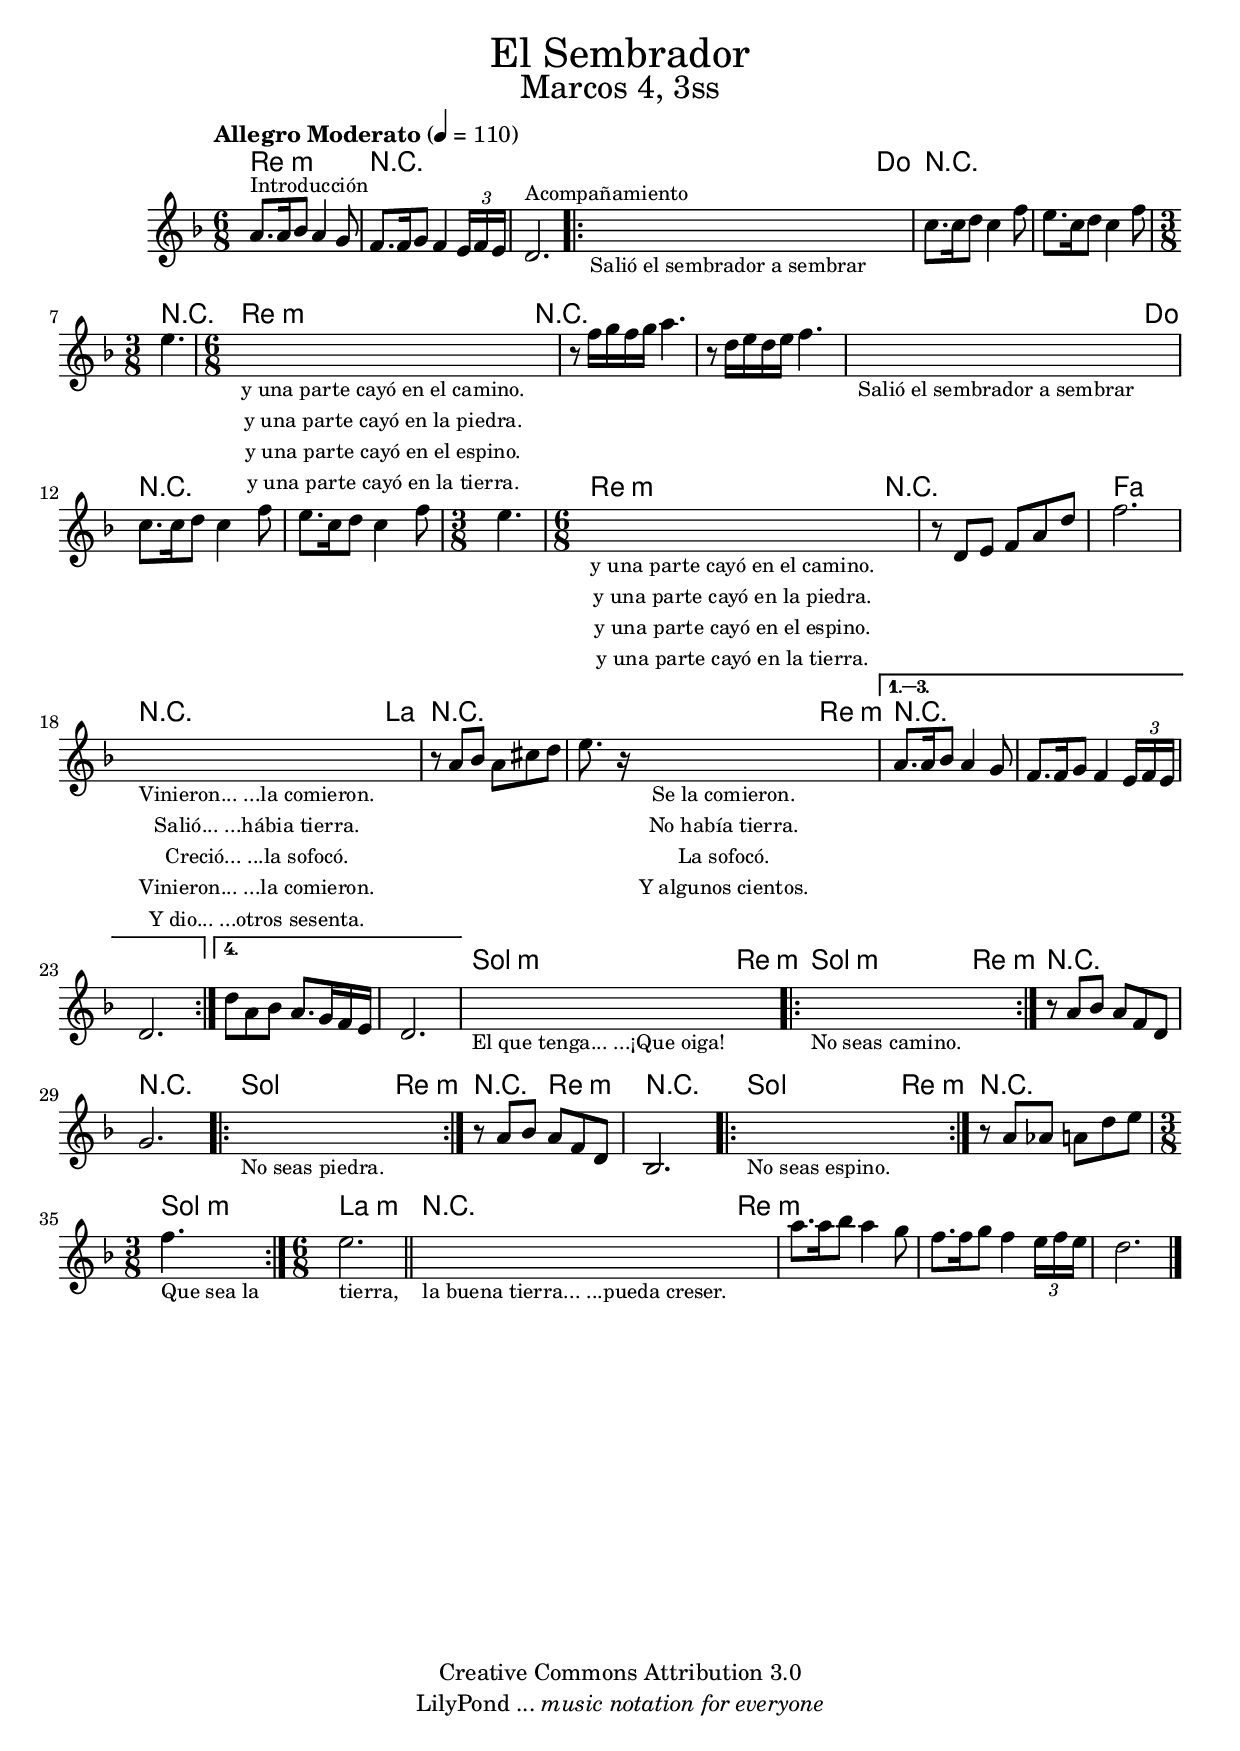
% Created on Mon Aug 29 16:03:40 CST 2011
% by serach.sam@

\version "2.16.1"
%#(set-global-staff-size 18)

\markup { \fill-line { \center-column { \fontsize #5 "El Sembrador" \fontsize #3 "Marcos 4, 3ss" } } }
%\markup { \fill-line { " " \center-column { \fontsize #2 "Kiko Argüello" } } }

\header {
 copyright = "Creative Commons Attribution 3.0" 
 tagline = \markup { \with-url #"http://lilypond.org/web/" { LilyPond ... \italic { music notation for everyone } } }
 breakbefore = ##t
}

global = {
  \key d \minor
  \time 6/8
  \tempo "Allegro Moderato" 4=110
  s2.*3
  \bar "|:"
  s2.*3
  \time 3/8
  s4.
  \time 6/8
  s2.*6
  \time 3/8
  s4.
  \time 6/8
  s2.*12
  \bar "|:"
  s2.
  \bar ":|"
  s2.*2
  \bar "|:"
  s2.
  \bar ":|"
  s2.*2
  \bar "|:"
  s2.
  \bar ":|"
  s2.
  \time 3/8
  s4.
  \time 6/8
  \bar ":|"
  s2.
  \bar "||"
  s2.*4
  \bar "|."
}

flute = \relative c'' {
  \set Staff.midiInstrument = "flute"
  \compressFullBarRests
  \dynamicUp
  % Music follows here.
  a8.^\markup { \small Introducción } a16 bes8 a4 g8 |
  f8. f16 g8 f4 \times 2/3 { e16 f16 e16 } |
  d2.^\markup { \small Acompañamiento } |
  \repeat volta 4 {
    \textLengthOn
    s2._\markup \center-column { \small "Salió el sembrador a sembrar" } |
    \textLengthOn
    c'8. c16 d8 c4 f8 |
    e8. c16 d8 c4 f8 |
    e4. |
    \textLengthOn
    s2._\markup \center-column { 
      \small "y una parte cayó en el camino." 
      \small "y una parte cayó en la piedra."
      \small "y una parte cayó en el espino."
      \small "y una parte cayó en la tierra."
    } |
    \textLengthOn
    r8 f16 g16 f16 g16 a4. |
    r8 d,
    16 e16 d16 e16 f4. |
    \textLengthOn
    s2._\markup \center-column { \small "Salió el sembrador a sembrar" } |
    \textLengthOn
    c8. c16 d8 c4 f8 |
    e8. c16 d8 c4 f8 |
    e4. |
    \textLengthOn
    s2._\markup \center-column { 
      \small "y una parte cayó en el camino." 
      \small "y una parte cayó en la piedra."
      \small "y una parte cayó en el espino."
      \small "y una parte cayó en la tierra."
    } |
    \textLengthOn
    r8 d,8 e8 f8 a8 d8 |
    f2. |
    \textLengthOn
    s2._\markup \center-column { 
      \small "Vinieron... ...la comieron."
      \small "Salió... ...hábia tierra."
      \small "Creció... ...la sofocó."
      \small "Vinieron... ...la comieron."
      \small "Y dio... ...otros sesenta."
    } |
    \textLengthOn
    r8 a,8 bes8 a8 cis8 d8 |
    e8. r16
    \textLengthOn
    s2_\markup \center-column { 
      \small "Se la comieron."
      \small "No había tierra."
      \small "La sofocó."
      \small "Y algunos cientos."
    } |
    \textLengthOn
  }
  \alternative {
    { 
      a,8. a16 bes8 a4 g8 |
      f8. f16 g8 f4 \times 2/3 { e16 f16 e16 } |
      d2. | 
    }
    { 
      d'8 a8 bes8 a8. g16 f16 e16 |
      d2. |
    }
  }
  \textLengthOn
  s2._\markup \center-column { \small "El que tenga... ...¡Que oiga!" } |
  s2._\markup \center-column { \small "No seas camino." } |
  \textLengthOn
  r8 a'8 bes8 a8 f8 d8 |
  g2. |
  \textLengthOn
  s2._\markup \center-column { \small "No seas piedra." } |
  \textLengthOn
  r8 a8 bes8 a8 f8 d8 |
  bes2. |
  \textLengthOn
  s2._\markup \center-column { \small "No seas espino." } |
  \textLengthOn
  r8 a'8 aes8 a8 d8 e8 |
  \textLengthOn
  f4._\markup \center-column { \small "Que sea la" } |
  e2._\markup \center-column { \small "tierra," } |
  s2._\markup \center-column { \small "la buena tierra... ...pueda creser." } |
  \textLengthOn
  a8. a16 bes8 a4 g8 |
  f8. f16 g8 f4 \times 2/3 { e16 f16 e16 } |
  d2. |
}

armonias = \chordmode { 
  \set chordChanges = ##t
  \italianChords
  d2.:m R2.*2 R4. c4.
  R2.*2 R4. d4.:m
  R2.*2 R2. c4.
  R2.*2 R4. d4.:m
  R2. R4. f2. R4. a4.
  R2. R4. d4.:m
  R2.*5 g4.:m d4.:m
  g4.:m d4.:m R2. R2. g4.
  d4.:m R4. d4.:m R2.
  g4. d4.:m R2. g4.:m
  a2.:m R4. d4.:m
}


\score {
  <<
    \new ChordNames { \armonias }
    \new Staff { << \global \flute >> }
  >>
  \layout { }
  \midi {
    \context {
      \Score
      tempoWholesPerMinute = #(ly:make-moment 100 4)
    }
  }
}

\paper {
  #( set-default-paper-size "letter" )
}